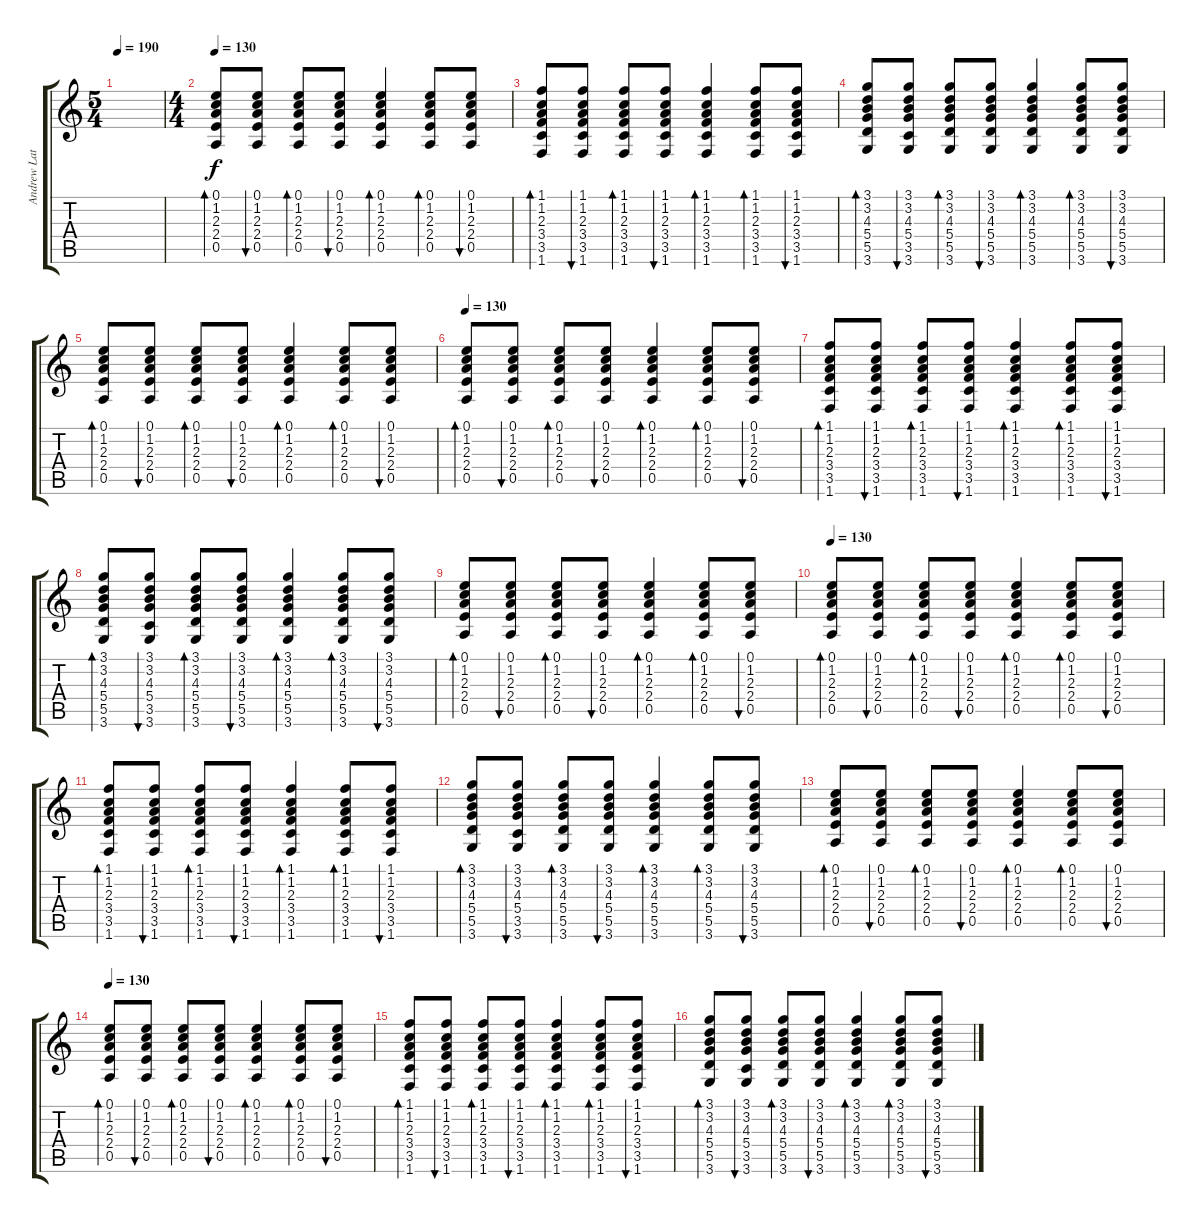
\track ("Andrew Latimer 2" "Andrew Lat") {instrument acousticguitarsteel}
\staff {score tabs}
\tuning (E4 B3 G3 D3 A2 E2) {hide}
\ts (5 4)
\tempo 190
\clef g2
\ks c
|
\ts (4 4)
\tempo 130
(0.1 1.2 2.3 2.4 0.5).8{bd 60 volume 5 balance 14 instrument acousticguitarsteel} (0.1 1.2 2.3 2.4 0.5).8{bu 60} (0.1 1.2 2.3 2.4 0.5).8{bd 60} (0.1 1.2 2.3 2.4 0.5).8{bu 60} (0.1 1.2 2.3 2.4 0.5).4{bd 60} (0.1 1.2 2.3 2.4 0.5).8{bd 60} (0.1 1.2 2.3 2.4 0.5).8{bu 60} |
(1.1 1.2 2.3 3.4 3.5 1.6).8{bd 60} (1.1 1.2 2.3 3.4 3.5 1.6).8{bu 60} (1.1 1.2 2.3 3.4 3.5 1.6).8{bd 60} (1.1 1.2 2.3 3.4 3.5 1.6).8{bu 60} (1.1 1.2 2.3 3.4 3.5 1.6).4{bd 60} (1.1 1.2 2.3 3.4 3.5 1.6).8{bd 60} (1.1 1.2 2.3 3.4 3.5 1.6).8{bu 60} |
(3.1 3.2 4.3 5.4 5.5 3.6).8{bd 60} (3.1 3.2 4.3 5.4 3.5 3.6).8{bu 60} (3.1 3.2 4.3 5.4 5.5 3.6).8{bd 60} (3.1 3.2 4.3 5.4 5.5 3.6).8{bu 60} (3.1 3.2 4.3 5.4 5.5 3.6).4{bd 60} (3.1 3.2 4.3 5.4 5.5 3.6).8{bd 60} (3.1 3.2 4.3 5.4 5.5 3.6).8{bu 60} |
(0.1 1.2 2.3 2.4 0.5).8{bd 60 volume 5 balance 14 instrument acousticguitarsteel} (0.1 1.2 2.3 2.4 0.5).8{bu 60} (0.1 1.2 2.3 2.4 0.5).8{bd 60} (0.1 1.2 2.3 2.4 0.5).8{bu 60} (0.1 1.2 2.3 2.4 0.5).4{bd 60} (0.1 1.2 2.3 2.4 0.5).8{bd 60} (0.1 1.2 2.3 2.4 0.5).8{bu 60} |
\tempo 130
(0.1 1.2 2.3 2.4 0.5).8{bd 60 volume 5 balance 14 instrument acousticguitarsteel} (0.1 1.2 2.3 2.4 0.5).8{bu 60} (0.1 1.2 2.3 2.4 0.5).8{bd 60} (0.1 1.2 2.3 2.4 0.5).8{bu 60} (0.1 1.2 2.3 2.4 0.5).4{bd 60} (0.1 1.2 2.3 2.4 0.5).8{bd 60} (0.1 1.2 2.3 2.4 0.5).8{bu 60} |
(1.1 1.2 2.3 3.4 3.5 1.6).8{bd 60} (1.1 1.2 2.3 3.4 3.5 1.6).8{bu 60} (1.1 1.2 2.3 3.4 3.5 1.6).8{bd 60} (1.1 1.2 2.3 3.4 3.5 1.6).8{bu 60} (1.1 1.2 2.3 3.4 3.5 1.6).4{bd 60} (1.1 1.2 2.3 3.4 3.5 1.6).8{bd 60} (1.1 1.2 2.3 3.4 3.5 1.6).8{bu 60} |
(3.1 3.2 4.3 5.4 5.5 3.6).8{bd 60} (3.1 3.2 4.3 5.4 3.5 3.6).8{bu 60} (3.1 3.2 4.3 5.4 5.5 3.6).8{bd 60} (3.1 3.2 4.3 5.4 5.5 3.6).8{bu 60} (3.1 3.2 4.3 5.4 5.5 3.6).4{bd 60} (3.1 3.2 4.3 5.4 5.5 3.6).8{bd 60} (3.1 3.2 4.3 5.4 5.5 3.6).8{bu 60} |
(0.1 1.2 2.3 2.4 0.5).8{bd 60 volume 5 balance 14 instrument acousticguitarsteel} (0.1 1.2 2.3 2.4 0.5).8{bu 60} (0.1 1.2 2.3 2.4 0.5).8{bd 60} (0.1 1.2 2.3 2.4 0.5).8{bu 60} (0.1 1.2 2.3 2.4 0.5).4{bd 60} (0.1 1.2 2.3 2.4 0.5).8{bd 60} (0.1 1.2 2.3 2.4 0.5).8{bu 60} |
\tempo 130
(0.1 1.2 2.3 2.4 0.5).8{bd 60 volume 5 balance 14 instrument acousticguitarsteel} (0.1 1.2 2.3 2.4 0.5).8{bu 60} (0.1 1.2 2.3 2.4 0.5).8{bd 60} (0.1 1.2 2.3 2.4 0.5).8{bu 60} (0.1 1.2 2.3 2.4 0.5).4{bd 60} (0.1 1.2 2.3 2.4 0.5).8{bd 60} (0.1 1.2 2.3 2.4 0.5).8{bu 60} |
(1.1 1.2 2.3 3.4 3.5 1.6).8{bd 60} (1.1 1.2 2.3 3.4 3.5 1.6).8{bu 60} (1.1 1.2 2.3 3.4 3.5 1.6).8{bd 60} (1.1 1.2 2.3 3.4 3.5 1.6).8{bu 60} (1.1 1.2 2.3 3.4 3.5 1.6).4{bd 60} (1.1 1.2 2.3 3.4 3.5 1.6).8{bd 60} (1.1 1.2 2.3 3.4 3.5 1.6).8{bu 60} |
(3.1 3.2 4.3 5.4 5.5 3.6).8{bd 60} (3.1 3.2 4.3 5.4 3.5 3.6).8{bu 60} (3.1 3.2 4.3 5.4 5.5 3.6).8{bd 60} (3.1 3.2 4.3 5.4 5.5 3.6).8{bu 60} (3.1 3.2 4.3 5.4 5.5 3.6).4{bd 60} (3.1 3.2 4.3 5.4 5.5 3.6).8{bd 60} (3.1 3.2 4.3 5.4 5.5 3.6).8{bu 60} |
(0.1 1.2 2.3 2.4 0.5).8{bd 60 volume 5 balance 14 instrument acousticguitarsteel} (0.1 1.2 2.3 2.4 0.5).8{bu 60} (0.1 1.2 2.3 2.4 0.5).8{bd 60} (0.1 1.2 2.3 2.4 0.5).8{bu 60} (0.1 1.2 2.3 2.4 0.5).4{bd 60} (0.1 1.2 2.3 2.4 0.5).8{bd 60} (0.1 1.2 2.3 2.4 0.5).8{bu 60} |
\tempo 130
(0.1 1.2 2.3 2.4 0.5).8{bd 60 volume 5 balance 14 instrument acousticguitarsteel} (0.1 1.2 2.3 2.4 0.5).8{bu 60} (0.1 1.2 2.3 2.4 0.5).8{bd 60} (0.1 1.2 2.3 2.4 0.5).8{bu 60} (0.1 1.2 2.3 2.4 0.5).4{bd 60} (0.1 1.2 2.3 2.4 0.5).8{bd 60} (0.1 1.2 2.3 2.4 0.5).8{bu 60} |
(1.1 1.2 2.3 3.4 3.5 1.6).8{bd 60} (1.1 1.2 2.3 3.4 3.5 1.6).8{bu 60} (1.1 1.2 2.3 3.4 3.5 1.6).8{bd 60} (1.1 1.2 2.3 3.4 3.5 1.6).8{bu 60} (1.1 1.2 2.3 3.4 3.5 1.6).4{bd 60} (1.1 1.2 2.3 3.4 3.5 1.6).8{bd 60} (1.1 1.2 2.3 3.4 3.5 1.6).8{bu 60} |
(3.1 3.2 4.3 5.4 5.5 3.6).8{bd 60} (3.1 3.2 4.3 5.4 3.5 3.6).8{bu 60} (3.1 3.2 4.3 5.4 5.5 3.6).8{bd 60} (3.1 3.2 4.3 5.4 5.5 3.6).8{bu 60} (3.1 3.2 4.3 5.4 5.5 3.6).4{bd 60} (3.1 3.2 4.3 5.4 5.5 3.6).8{bd 60} (3.1 3.2 4.3 5.4 5.5 3.6).8{bu 60}
